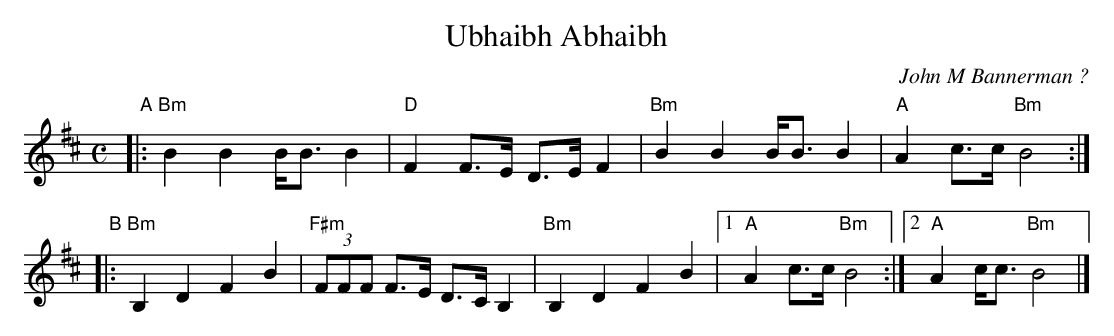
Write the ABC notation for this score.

X:1
T: Ubhaibh Abhaibh
C: John M Bannerman ?
M: C
L: 1/8
K: Bm
"A"|: "Bm"B2 B2 B<B B2 | "D"F2 F>E D>E F2 | "Bm"B2 B2 B<B B2 | "A"A2 c>c "Bm"B4 :|
"B"|: "Bm"B,2 D2 F2 B2 | "F#m"(3FFF F>E D>C B,2 | "Bm"B,2 D2 F2 B2 |1 "A"A2 c>c "Bm"B4 :|2 "A"A2 c<c "Bm"B4 |]
